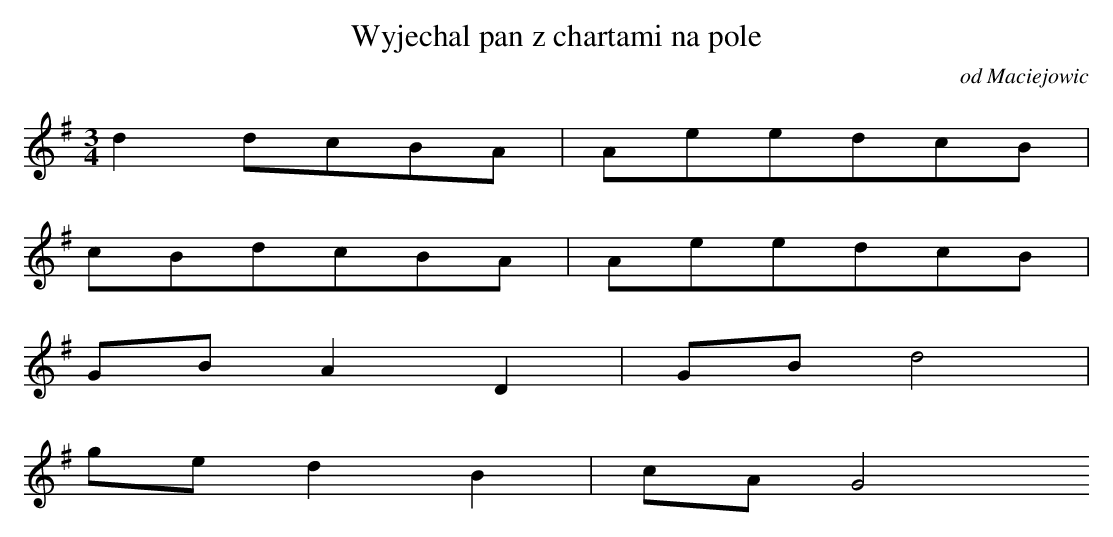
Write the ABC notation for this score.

X:1
T: Wyjechal pan z chartami na pole
O: od Maciejowic
M: 3/4
L: 1/8
K: G
d2dcBA | AeedcB |
cBdcBA | AeedcB |
GBA2D2 | GBd4 |
ged2B2 | cAG4
